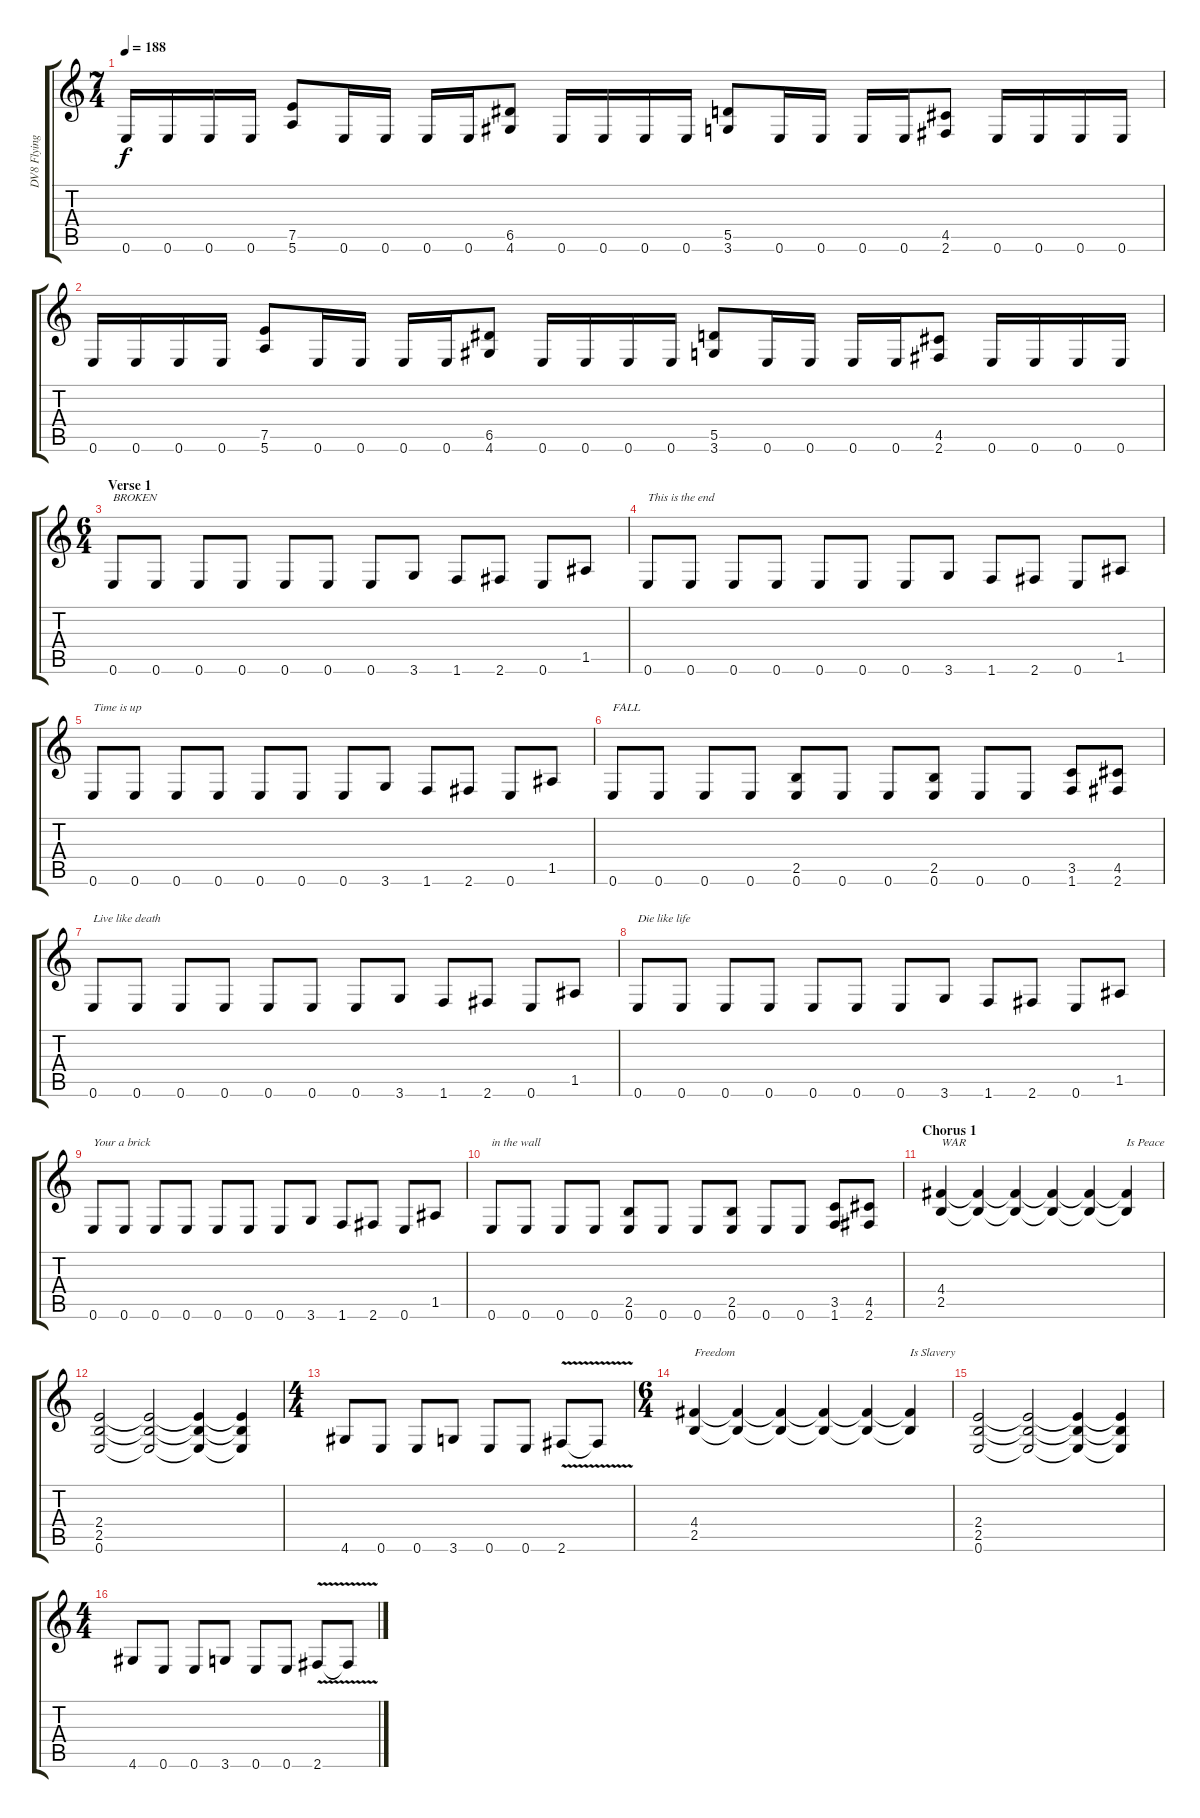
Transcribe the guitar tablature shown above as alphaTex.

\track ("DV8 Flying V ESP" "DV8 Flying") {instrument distortionguitar}
\staff {score tabs}
\tuning (E4 B3 G3 D3 A2 E2) {hide}
\ts (7 4)
\tempo 188
\clef g2
\ks c
0.6.16{dy f} 0.6.16 0.6.16 0.6.16 (7.5 5.6).8 0.6.16 0.6.16 0.6.16 0.6.16 (6.5 4.6).8 0.6.16 0.6.16 0.6.16 0.6.16 (5.5 3.6).8 0.6.16 0.6.16 0.6.16 0.6.16 (4.5 2.6).8 0.6.16 0.6.16 0.6.16 0.6.16 |
0.6.16 0.6.16 0.6.16 0.6.16 (7.5 5.6).8 0.6.16 0.6.16 0.6.16 0.6.16 (6.5 4.6).8 0.6.16 0.6.16 0.6.16 0.6.16 (5.5 3.6).8 0.6.16 0.6.16 0.6.16 0.6.16 (4.5 2.6).8 0.6.16 0.6.16 0.6.16 0.6.16 |
\ts (6 4)
\section ("" "Verse 1")
0.6.8{txt "BROKEN"} 0.6.8 0.6.8 0.6.8 0.6.8 0.6.8 0.6.8 3.6.8 1.6.8 2.6.8 0.6.8 1.5.8 |
0.6.8{txt "This is the end"} 0.6.8 0.6.8 0.6.8 0.6.8 0.6.8 0.6.8 3.6.8 1.6.8 2.6.8 0.6.8 1.5.8 |
0.6.8{txt "Time is up"} 0.6.8 0.6.8 0.6.8 0.6.8 0.6.8 0.6.8 3.6.8 1.6.8 2.6.8 0.6.8 1.5.8 |
0.6.8{txt "FALL"} 0.6.8 0.6.8 0.6.8 (2.5 0.6).8 0.6.8 0.6.8 (2.5 0.6).8 0.6.8 0.6.8 (3.5 1.6).8 (4.5 2.6).8 |
0.6.8{txt "Live like death"} 0.6.8 0.6.8 0.6.8 0.6.8 0.6.8 0.6.8 3.6.8 1.6.8 2.6.8 0.6.8 1.5.8 |
0.6.8{txt "Die like life"} 0.6.8 0.6.8 0.6.8 0.6.8 0.6.8 0.6.8 3.6.8 1.6.8 2.6.8 0.6.8 1.5.8 |
0.6.8{txt "Your a brick"} 0.6.8 0.6.8 0.6.8 0.6.8 0.6.8 0.6.8 3.6.8 1.6.8 2.6.8 0.6.8 1.5.8 |
0.6.8{txt "in the wall"} 0.6.8 0.6.8 0.6.8 (2.5 0.6).8 0.6.8 0.6.8 (2.5 0.6).8 0.6.8 0.6.8 (3.5 1.6).8 (4.5 2.6).8 |
\section ("" "Chorus 1")
(4.4 2.5).4{txt "WAR"} (4.4{t} 2.5{t}).4 (4.4{t} 2.5{t}).4 (4.4{t} 2.5{t}).4 (4.4{t} 2.5{t}).4 (4.4{t} 2.5{t}).4{txt "Is Peace"} |
(2.4 2.5 0.6).2 (2.4{t} 2.5{t} 0.6{t}).2 (2.4{t} 2.5{t} 0.6{t}).4 (2.4{t} 2.5{t} 0.6{t}).4 |
\ts (4 4)
4.6.8 0.6.8 0.6.8 3.6.8 0.6.8 0.6.8 2.6{v}.8 2.6{t}.8 |
\ts (6 4)
(4.4 2.5).4{txt "Freedom"} (4.4{t} 2.5{t}).4 (4.4{t} 2.5{t}).4 (4.4{t} 2.5{t}).4 (4.4{t} 2.5{t}).4 (4.4{t} 2.5{t}).4{txt "Is Slavery"} |
(2.4 2.5 0.6).2 (2.4{t} 2.5{t} 0.6{t}).2 (2.4{t} 2.5{t} 0.6{t}).4 (2.4{t} 2.5{t} 0.6{t}).4 |
\ts (4 4)
4.6.8 0.6.8 0.6.8 3.6.8 0.6.8 0.6.8 2.6{v}.8 2.6{t}.8
